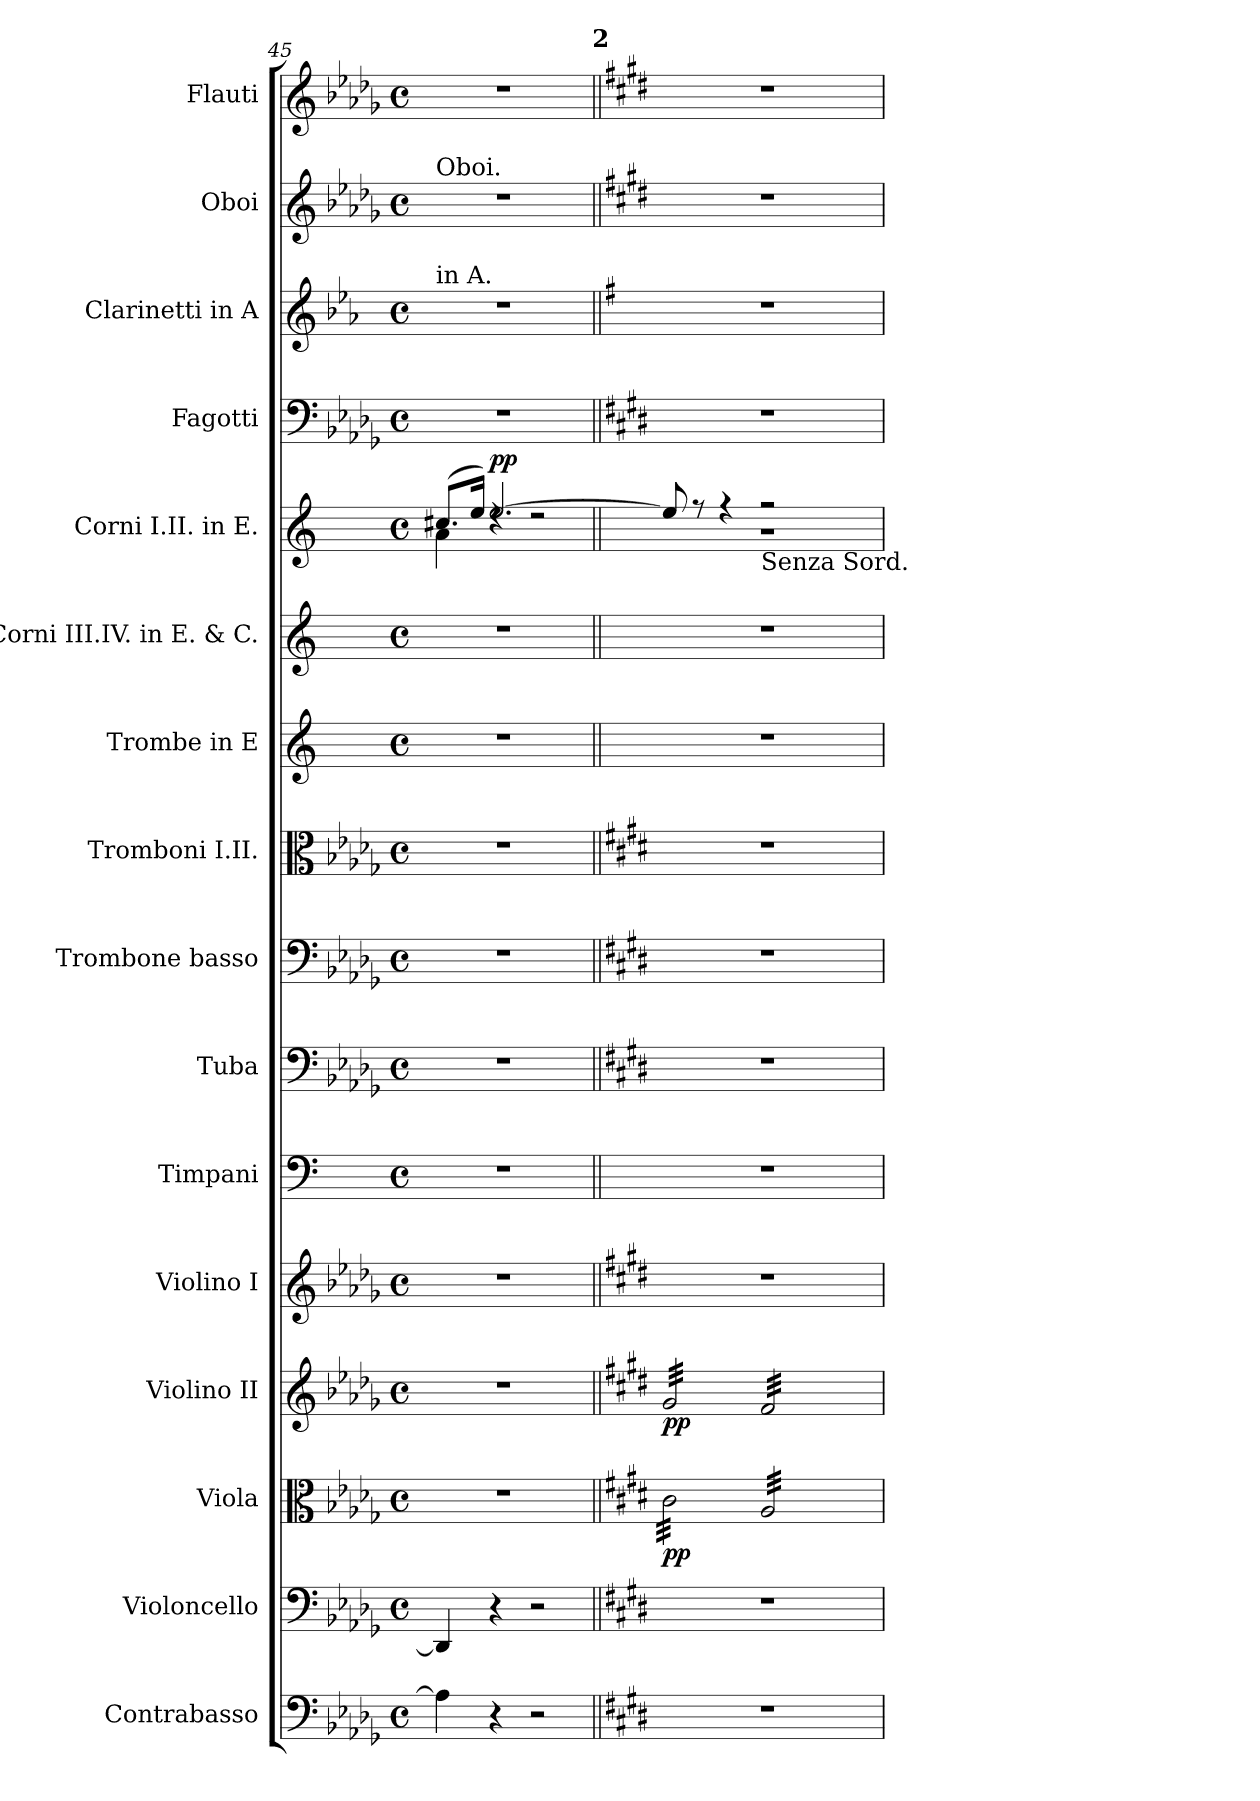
**kern	**kern	**kern	**dynam	**kern	**dynam	**kern	**kern	**kern	**kern	**kern	**kern	**kern	**kern	**dynam	**kern	**kern	**kern	**kern
*part16	*part15	*part14	*part14	*part13	*part13	*part12	*part11	*part10	*part9	*part8	*part7	*part6	*part5	*part5	*part4	*part3	*part2	*part1
*staff16	*staff15	*staff14	*staff14	*staff13	*staff13	*staff12	*staff11	*staff10	*staff9	*staff8	*staff7	*staff6	*staff5	*staff5	*staff4	*staff3	*staff2	*staff1
*I"Contrabasso	*I"Violoncello	*I"Viola	*	*I"Violino II	*	*I"Violino I	*I"Timpani	*I"Tuba	*I"Trombone basso	*I"Tromboni I.II.	*I"Trombe in E	*I"Corni III.IV. in E. &amp; C.	*I"Corni I.II. in E.	*	*I"Fagotti	*I"Clarinetti in A	*I"Oboi	*I"Flauti
*I'Cb.	*I'Vc.	*I'Vla.	*	*I'Vln. II	*	*I'Vln. I	*I'Timp.	*I'Tba.	*I'Trne B.	*I'Trbi.	*I'Trbe	*I'Cor. III.IV.	*I'Cor. I.II	*	*I'Fg.	*I'Cl.	*I'Ob.	*I'Fl.
*clefF4	*clefF4	*clefC3	*	*clefG2	*	*clefG2	*clefF4	*clefF4	*clefF4	*clefC3	*clefG2	*clefG2	*clefG2	*	*clefF4	*clefG2	*clefG2	*clefG2
*ITrd7c12	*	*	*	*	*	*	*	*	*	*	*ITrd-2c-4	*ITrd7c12	*ITrd5c8	*	*	*ITrd2c3	*	*
*k[b-e-a-d-g-]	*k[b-e-a-d-g-]	*k[b-e-a-d-g-]	*	*k[b-e-a-d-g-]	*	*k[b-e-a-d-g-]	*k[]	*k[b-e-a-d-g-]	*k[b-e-a-d-g-]	*k[b-e-a-d-g-]	*k[f#c#g#d#]	*k[]	*k[f#c#g#d#]	*	*k[b-e-a-d-g-]	*k[]	*k[b-e-a-d-g-]	*k[b-e-a-d-g-]
*M4/4	*M4/4	*M4/4	*	*M4/4	*	*M4/4	*M4/4	*M4/4	*M4/4	*M4/4	*M4/4	*M4/4	*M4/4	*	*M4/4	*M4/4	*M4/4	*M4/4
*met(c)	*met(c)	*met(c)	*	*met(c)	*	*met(c)	*met(c)	*met(c)	*met(c)	*met(c)	*met(c)	*met(c)	*met(c)	*	*met(c)	*met(c)	*met(c)	*met(c)
=45	=45	=45	=45	=45	=45	=45	=45	=45	=45	=45	=45	=45	=45	=45	=45	=45	=45	=45
*	*	*	*	*	*	*	*	*	*	*	*	*	*^	*	*	*	*	*
!	!	!	!	!	!	!	!	!	!	!	!	!	!	!	!	!	!	!LO:TX:a:t=Oboi.	!
!	!	!	!	!	!	!	!	!	!	!	!	!	!	!	!	!	!LO:TX:a:t=in A.	!	!
4AA-\]	4DD-/]	1r	.	1r	.	1r	1r	1r	1r	1r	1r	1r	(>8.e#X/L	4c#\	.	1r	1r	1r	1r
.	.	.	.	.	.	.	.	.	.	.	.	.	16g#/Jk)	.	.	.	.	.	.
!	!	!	!	!	!	!	!	!	!	!	!	!	!	!	!LO:DY:a	!	!	!	!
4r	4r	.	.	.	.	.	.	.	.	.	.	.	[2.g#/	4rdd	pp	.	.	.	.
2r	2r	.	.	.	.	.	.	.	.	.	.	.	.	2rdd	.	.	.	.	.
!!LO:REH:place=s1:a:B:enc=none:fs=16:t=2
=46||	=46||	=46||	=46||	=46||	=46||	=46||	=46||	=46||	=46||	=46||	=46||	=46||	=46||	=46||	=46||	=46||	=46||	=46||	=46||
*k[f#c#g#d#]	*k[f#c#g#d#]	*k[f#c#g#d#]	*	*k[f#c#g#d#]	*	*k[f#c#g#d#]	*k[]	*k[f#c#g#d#]	*k[f#c#g#d#]	*k[f#c#g#d#]	*k[f#c#g#d#]	*k[]	*k[f#c#g#d#]	*	*	*k[f#c#g#d#]	*k[f#c#g#d#]	*k[f#c#g#d#]	*k[f#c#g#d#]
!	!	!	!LO:DY:b	!	!LO:DY:b	!	!	!	!	!	!	!	!	!	!	!	!	!	!
*	*	*tremolo	*	*	*	*	*	*	*	*	*	*	*	*	*	*	*	*	*
*	*	*	*	*tremolo	*	*	*	*	*	*	*	*	*	*	*	*	*	*	*
1r	1r	32c#\LLL	pp	32g#/LLL	pp	1r	1r	1r	1r	1r	1r	1r	8g#/]	1r	.	1r	1r	1r	1r
.	.	32c#\	.	32g#/	.	.	.	.	.	.	.	.	.	.	.	.	.	.	.
.	.	32c#\	.	32g#/	.	.	.	.	.	.	.	.	.	.	.	.	.	.	.
.	.	32c#\	.	32g#/	.	.	.	.	.	.	.	.	.	.	.	.	.	.	.
.	.	32c#\	.	32g#/	.	.	.	.	.	.	.	.	8r	.	.	.	.	.	.
.	.	32c#\	.	32g#/	.	.	.	.	.	.	.	.	.	.	.	.	.	.	.
.	.	32c#\	.	32g#/	.	.	.	.	.	.	.	.	.	.	.	.	.	.	.
.	.	32c#\	.	32g#/	.	.	.	.	.	.	.	.	.	.	.	.	.	.	.
.	.	32c#\	.	32g#/	.	.	.	.	.	.	.	.	4r	.	.	.	.	.	.
.	.	32c#\	.	32g#/	.	.	.	.	.	.	.	.	.	.	.	.	.	.	.
.	.	32c#\	.	32g#/	.	.	.	.	.	.	.	.	.	.	.	.	.	.	.
.	.	32c#\	.	32g#/	.	.	.	.	.	.	.	.	.	.	.	.	.	.	.
.	.	32c#\	.	32g#/	.	.	.	.	.	.	.	.	.	.	.	.	.	.	.
.	.	32c#\	.	32g#/	.	.	.	.	.	.	.	.	.	.	.	.	.	.	.
.	.	32c#\	.	32g#/	.	.	.	.	.	.	.	.	.	.	.	.	.	.	.
.	.	32c#\JJJ	.	32g#/JJJ	.	.	.	.	.	.	.	.	.	.	.	.	.	.	.
!	!	!	!	!	!	!	!	!	!	!	!	!	!LO:TX:b:t=Senza Sord.	!	!	!	!	!	!
.	.	32A/LLL	.	32f#/LLL	.	.	.	.	.	.	.	.	2r	.	.	.	.	.	.
.	.	32A/	.	32f#/	.	.	.	.	.	.	.	.	.	.	.	.	.	.	.
.	.	32A/	.	32f#/	.	.	.	.	.	.	.	.	.	.	.	.	.	.	.
.	.	32A/	.	32f#/	.	.	.	.	.	.	.	.	.	.	.	.	.	.	.
.	.	32A/	.	32f#/	.	.	.	.	.	.	.	.	.	.	.	.	.	.	.
.	.	32A/	.	32f#/	.	.	.	.	.	.	.	.	.	.	.	.	.	.	.
.	.	32A/	.	32f#/	.	.	.	.	.	.	.	.	.	.	.	.	.	.	.
.	.	32A/	.	32f#/	.	.	.	.	.	.	.	.	.	.	.	.	.	.	.
.	.	32A/	.	32f#/	.	.	.	.	.	.	.	.	.	.	.	.	.	.	.
.	.	32A/	.	32f#/	.	.	.	.	.	.	.	.	.	.	.	.	.	.	.
.	.	32A/	.	32f#/	.	.	.	.	.	.	.	.	.	.	.	.	.	.	.
.	.	32A/	.	32f#/	.	.	.	.	.	.	.	.	.	.	.	.	.	.	.
.	.	32A/	.	32f#/	.	.	.	.	.	.	.	.	.	.	.	.	.	.	.
.	.	32A/	.	32f#/	.	.	.	.	.	.	.	.	.	.	.	.	.	.	.
.	.	32A/	.	32f#/	.	.	.	.	.	.	.	.	.	.	.	.	.	.	.
.	.	32A/JJJ	.	32f#/JJJ	.	.	.	.	.	.	.	.	.	.	.	.	.	.	.
*	*	*	*	*Xtremolo	*	*	*	*	*	*	*	*	*	*	*	*	*	*	*
*	*	*Xtremolo	*	*	*	*	*	*	*	*	*	*	*	*	*	*	*	*	*
*	*	*	*	*	*	*	*	*	*	*	*	*	*v	*v	*	*	*	*	*
=	=	=	=	=	=	=	=	=	=	=	=	=	=	=	=	=	=	=
*-	*-	*-	*-	*-	*-	*-	*-	*-	*-	*-	*-	*-	*-	*-	*-	*-	*-	*-
